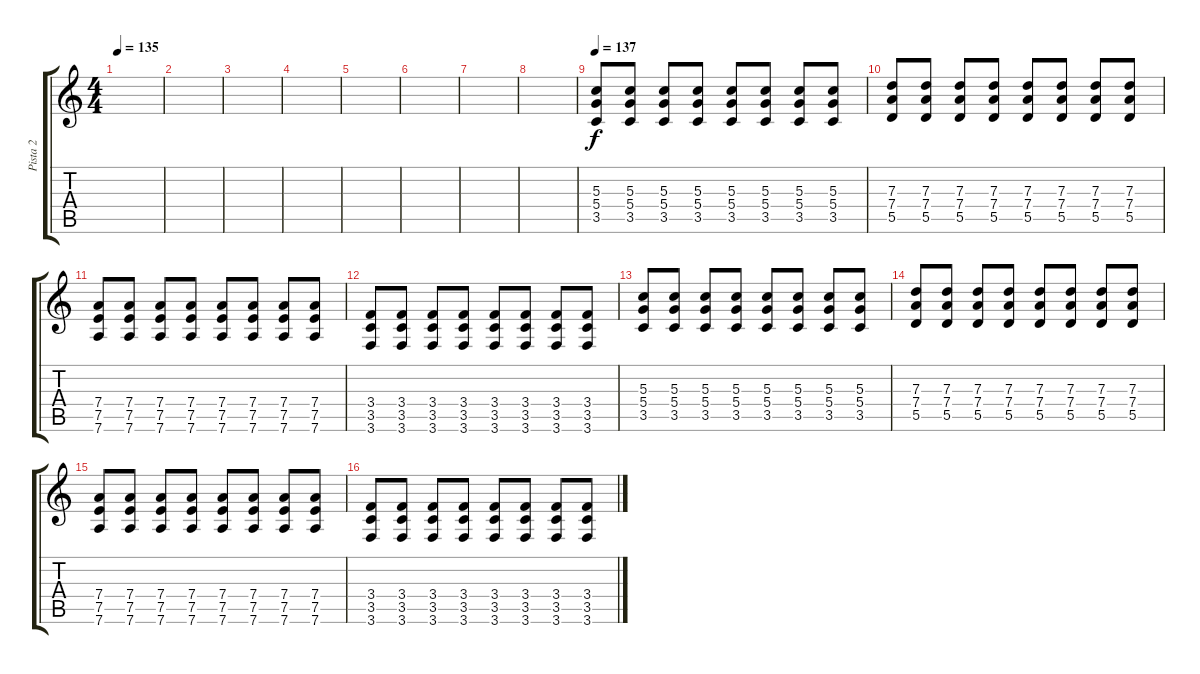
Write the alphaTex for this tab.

\track ("Pista 2" "Pista 2") {instrument distortionguitar}
\staff {score tabs}
\tuning (E4 B3 G3 D3 A2 D2) {hide}
\ts (4 4)
\tempo 135
\clef g2
\ks c
|
|
|
|
|
|
|
|
\tempo 137
(5.3 5.4 3.5).8 (5.3 5.4 3.5).8 (5.3 5.4 3.5).8 (5.3 5.4 3.5).8 (5.3 5.4 3.5).8 (5.3 5.4 3.5).8 (5.3 5.4 3.5).8 (5.3 5.4 3.5).8 |
(7.3 7.4 5.5).8 (7.3 7.4 5.5).8 (7.3 7.4 5.5).8 (7.3 7.4 5.5).8 (7.3 7.4 5.5).8 (7.3 7.4 5.5).8 (7.3 7.4 5.5).8 (7.3 7.4 5.5).8 |
(7.4 7.5 7.6).8 (7.4 7.5 7.6).8 (7.4 7.5 7.6).8 (7.4 7.5 7.6).8 (7.4 7.5 7.6).8 (7.4 7.5 7.6).8 (7.4 7.5 7.6).8 (7.4 7.5 7.6).8 |
(3.4 3.5 3.6).8 (3.4 3.5 3.6).8 (3.4 3.5 3.6).8 (3.4 3.5 3.6).8 (3.4 3.5 3.6).8 (3.4 3.5 3.6).8 (3.4 3.5 3.6).8 (3.4 3.5 3.6).8 |
(5.3 5.4 3.5).8 (5.3 5.4 3.5).8 (5.3 5.4 3.5).8 (5.3 5.4 3.5).8 (5.3 5.4 3.5).8 (5.3 5.4 3.5).8 (5.3 5.4 3.5).8 (5.3 5.4 3.5).8 |
(7.3 7.4 5.5).8 (7.3 7.4 5.5).8 (7.3 7.4 5.5).8 (7.3 7.4 5.5).8 (7.3 7.4 5.5).8 (7.3 7.4 5.5).8 (7.3 7.4 5.5).8 (7.3 7.4 5.5).8 |
(7.4 7.5 7.6).8 (7.4 7.5 7.6).8 (7.4 7.5 7.6).8 (7.4 7.5 7.6).8 (7.4 7.5 7.6).8 (7.4 7.5 7.6).8 (7.4 7.5 7.6).8 (7.4 7.5 7.6).8 |
(3.4 3.5 3.6).8 (3.4 3.5 3.6).8 (3.4 3.5 3.6).8 (3.4 3.5 3.6).8 (3.4 3.5 3.6).8 (3.4 3.5 3.6).8 (3.4 3.5 3.6).8 (3.4 3.5 3.6).8
